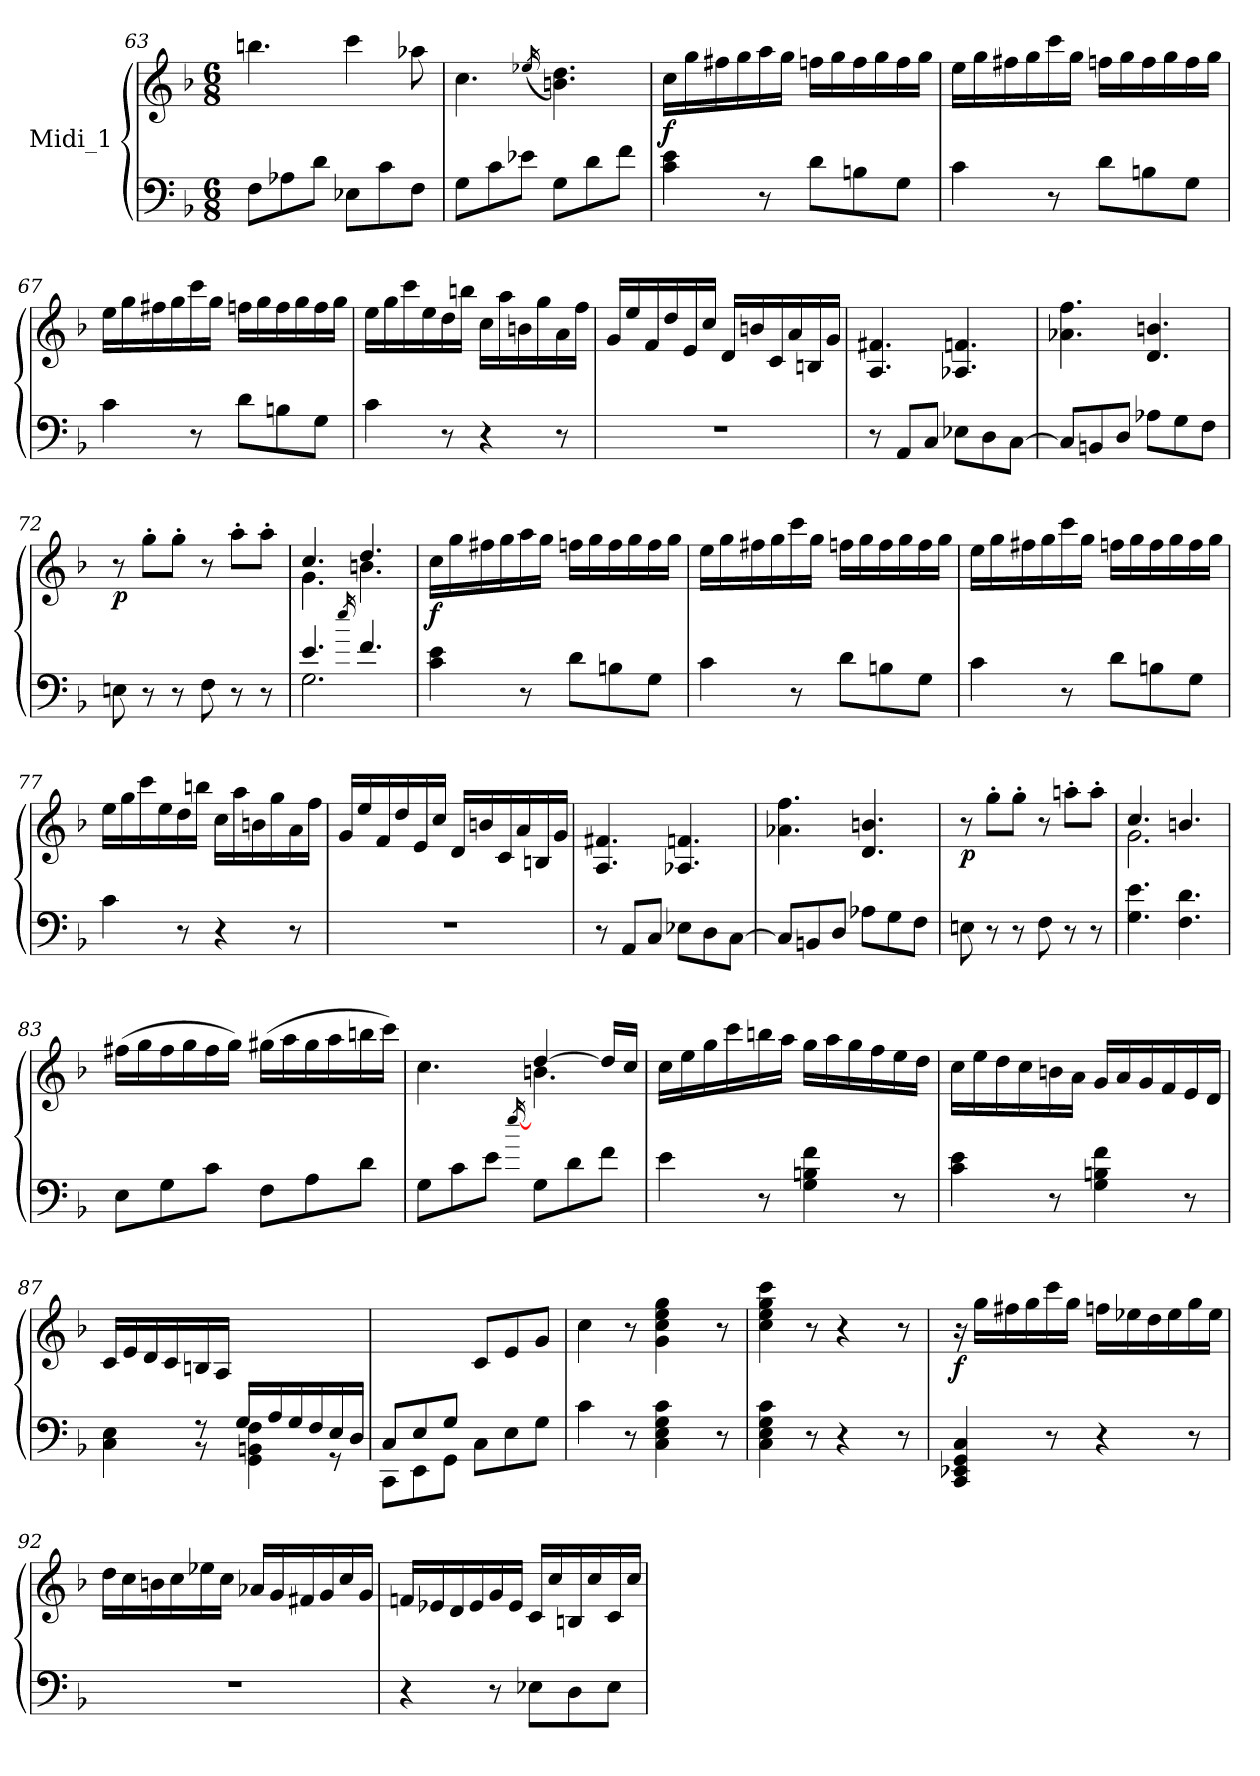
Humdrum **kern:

**kern	**kern	**dynam
*part1	*part1	*part1
*staff2	*staff1	*staff1/2
*I"Midi_1	*	*
*clefF4	*clefG2	*
*k[b-]	*k[b-]	*
*F:	*F:	*
*M6/8	*M6/8	*
=63	=63	=63
8F\L	4.bbn\	.
8A-X\	.	.
8d\J	.	.
8E-X\L	4ccc\	.
8c\	.	.
8F\J	8aa-X\	.
=64	=64	=64
8G\L	4.cc\	.
8c\	.	.
8e-X\J	.	.
.	(16qee-X/	.
8G\L	4.bn\ 4.dd\)	.
8d\	.	.
8f\J	.	.
!!LO:LB:g=z
=65	=65	=65
!	!	!LO:DY:b
4c\ 4e\	16cc\LL	f
.	16gg\	.
.	16ff#X\	.
.	16gg\	.
8r	16aa\	.
.	16gg\JJ	.
8d\L	16ffn\LL	.
.	16gg\	.
8Bn\	16ff\	.
.	16gg\	.
8G\J	16ff\	.
.	16gg\JJ	.
!!LO:LB:g=z
=66	=66	=66
4c\	16ee\LL	.
.	16gg\	.
.	16ff#X\	.
.	16gg\	.
8r	16ccc\	.
.	16gg\JJ	.
8d\L	16ffn\LL	.
.	16gg\	.
8Bn\	16ff\	.
.	16gg\	.
8G\J	16ff\	.
.	16gg\JJ	.
=67	=67	=67
4c\	16ee\LL	.
.	16gg\	.
.	16ff#X\	.
.	16gg\	.
8r	16ccc\	.
.	16gg\JJ	.
8d\L	16ffn\LL	.
.	16gg\	.
8Bn\	16ff\	.
.	16gg\	.
8G\J	16ff\	.
.	16gg\JJ	.
=68	=68	=68
4c\	16ee\LL	.
.	16gg\	.
.	16ccc\	.
.	16ee\	.
8r	16dd\	.
.	16bbn\JJ	.
4r	16cc\LL	.
.	16aa\	.
.	16bn\	.
.	16gg\	.
8r	16a\	.
.	16ff\JJ	.
!!LO:LB:g=z
=69	=69	=69
*^	*	*
*	*^	*	*
2ryy	2.r	2ryy	16g/LL	.
.	.	.	16ee/	.
.	.	.	16f/	.
.	.	.	16dd/	.
.	.	.	16e/	.
.	.	.	16cc/JJ	.
.	.	.	16d/LL	.
.	.	.	16bn/	.
4ryy	.	4ryy	16c/	.
.	.	.	16a/	.
.	.	.	16Bn/	.
.	.	.	16g/JJ	.
=70	=70	=70	=70	=70
2ryy	8r	2ryy	4.A/ 4.f#X/	.
.	8AA/L	.	.	.
.	8C/J	.	.	.
.	8E-X\L	.	4.A-X/ 4.fn/	.
4ryy	8D\	4ryy	.	.
.	[8C\J	.	.	.
=71	=71	=71	=71	=71
2ryy	8C/L]	2ryy	4.a-X\ 4.ff\	.
.	8BBn/	.	.	.
.	8D/J	.	.	.
.	8A-X\L	.	4.d/ 4.bn/	.
4ryy	8G\	4ryy	.	.
.	8F\J	.	.	.
=72	=72	=72	=72	=72
!	!	!	!	!LO:DY:b
2ryy	8Eni\	2ryy	8r	p
.	8r	.	8gg'\L	.
.	8r	.	8gg'\J	.
.	8F\	.	8r	.
4ryy	8r	4ryy	8aa'\L	.
.	8r	.	8aa'\J	.
=73	=73	=73	=73	=73
*	*	*	*^	*
4.ryy	4.e/	2.G\	4.cc/	4.g\	.
(16qee/	.	.	.	.	.
4.ryy	4.f/	.	4.dd/	4.bn\)	.
*	*v	*v	*	*	*
!!LO:LB:g=z
=74	=74	=74	=74	=74
!	!	!	!	!LO:DY:b
*v	*v	*	*	*
*	*v	*v	*
4c\ 4e\	16cc\LL	f
.	16gg\	.
.	16ff#X\	.
.	16gg\	.
8r	16aa\	.
.	16gg\JJ	.
8d\L	16ffn\LL	.
.	16gg\	.
8Bn\	16ff\	.
.	16gg\	.
8G\J	16ff\	.
.	16gg\JJ	.
=75	=75	=75
4c\	16ee\LL	.
.	16gg\	.
.	16ff#X\	.
.	16gg\	.
8r	16ccc\	.
.	16gg\JJ	.
8d\L	16ffn\LL	.
.	16gg\	.
8Bn\	16ff\	.
.	16gg\	.
8G\J	16ff\	.
.	16gg\JJ	.
=76	=76	=76
4c\	16ee\LL	.
.	16gg\	.
.	16ff#X\	.
.	16gg\	.
8r	16ccc\	.
.	16gg\JJ	.
8d\L	16ffn\LL	.
.	16gg\	.
8Bn\	16ff\	.
.	16gg\	.
8G\J	16ff\	.
.	16gg\JJ	.
!!LO:PB:g=z
=77	=77	=77
4c\	16ee\LL	.
.	16gg\	.
.	16ccc\	.
.	16ee\	.
8r	16dd\	.
.	16bbn\JJ	.
4r	16cc\LL	.
.	16aa\	.
.	16bn\	.
.	16gg\	.
8r	16a\	.
.	16ff\JJ	.
=78	=78	=78
2.r	16g/LL	.
.	16ee/	.
.	16f/	.
.	16dd/	.
.	16e/	.
.	16cc/JJ	.
.	16d/LL	.
.	16bn/	.
.	16c/	.
.	16a/	.
.	16Bn/	.
.	16g/JJ	.
=79	=79	=79
8r	4.A/ 4.f#X/	.
8AA/L	.	.
8C/J	.	.
8E-X\L	4.A-X/ 4.fn/	.
8D\	.	.
[8C\J	.	.
=80	=80	=80
8C/L]	4.a-X\ 4.ff\	.
8BBn/	.	.
8D/J	.	.
8A-X\L	4.d/ 4.bn/	.
8G\	.	.
8F\J	.	.
!!LO:LB:g=z
=81	=81	=81
*^	*	*
!	!	!	!LO:DY:b
2ryy	8Eni\	8r	p
.	8r	8gg'\L	.
.	8r	8gg'\J	.
.	8F\	8r	.
4ryy	8r	8aani'\L	.
.	8r	8aa'\J	.
*v	*v	*	*
=82	=82	=82
*	*^	*
4.G\ 4.e\	4.cc/	2.g\	.
4.F\ 4.d\	4.bn/	.	.
*	*v	*v	*
=83	=83	=83
*^	*	*
2ryy	8E\L	(>16ff#X\LL	.
.	.	16gg\	.
.	8G\	16ff#\	.
.	.	16gg\	.
.	8c\J	16ff#\	.
.	.	16gg\JJ)	.
.	8F\L	(>16gg#X\LL	.
.	.	16aa\	.
4ryy	8A\	16gg#\	.
.	.	16aa\	.
.	8d\J	16bbn\	.
.	.	16ccc\JJ)	.
=84	=84	=84	=84
*	*	*^	*
4ryy	8G\L	4.cc\	4.ryy	.
.	8c\	.	.	.
8ryy	8e\J	.	.	.
[16qee/	.	.	.	.
4.ryy	8G\L	[4dd/	4.bn\	.
.	8d\	.	.	.
.	8f\J	16dd/LL]	.	.
.	.	16cc/JJ	.	.
*	*	*v	*v	*
!!LO:LB:g=z
=85	=85	=85	=85
2ryy	4e\	16cc\LL	.
.	.	16ee\	.
.	.	16gg\	.
.	.	16ccc\	.
.	8r	16bbn\	.
.	.	16aa\JJ	.
.	4G\ 4Bn\ 4f\	16gg\LL	.
.	.	16aa\	.
4ryy	.	16gg\	.
.	.	16ff\	.
.	8r	16ee\	.
.	.	16dd\JJ	.
!!LO:PB:g=z
=86	=86	=86	=86
4c\ 4e\	2ryy	16cc\LL	.
.	.	16ee\	.
.	.	16dd\	.
.	.	16cc\	.
8r	.	16bn\	.
.	.	16a\JJ	.
4G\ 4Bn\ 4f\	.	16g/LL	.
.	.	16a/	.
.	4ryy	16g/	.
.	.	16f/	.
8r	.	16e/	.
.	.	16d/JJ	.
=87	=87	=87	=87
4C\ 4E\	4ryy	16c/LL	.
.	.	16e/	.
.	.	16d/	.
.	.	16c/	.
8r	8r	16Bn/	.
.	.	16A/JJ	.
16G/LL	4GG\ 4BBn\ 4F\	8ryy	.
16A/	.	.	.
16G/	.	4ryy	.
16F/	.	.	.
16E/	8r	.	.
16D/JJ	.	.	.
=88	=88	=88	=88
8C/L	8CC\L	4ryy	.
8E/	8EE\	.	.
8G/J	8GG\J	8ryy	.
8C\L	8ryy	8c/L	.
8E\	4ryy	8e/	.
8G\J	.	8g/J	.
=89	=89	=89	=89
4c\	2ryy	4cc\	.
8r	.	8r	.
4C\ 4E\ 4G\ 4c\	.	4g\ 4cc\ 4ee\ 4gg\	.
.	4ryy	.	.
8r	.	8r	.
=90	=90	=90	=90
4C\ 4E\ 4G\ 4c\	2ryy	4cc\ 4ee\ 4gg\ 4ccc\	.
8r	.	8r	.
4r	.	4r	.
.	4ryy	.	.
8r	.	8r	.
*v	*v	*	*
!!LO:LB:g=z
=91	=91	=91
!	!	!LO:DY:b
4CC/ 4EE-X/ 4GG/ 4C/	16r	f
.	16gg\LL	.
.	16ff#X\	.
.	16gg\	.
8r	16ccc\	.
.	16gg\JJ	.
4r	16ffn\LL	.
.	16ee-X\	.
.	16dd\	.
.	16ee-\	.
8r	16gg\	.
.	16ee-\JJ	.
=92	=92	=92
2.r	16dd\LL	.
.	16cc\	.
.	16bn\	.
.	16cc\	.
.	16ee-X\	.
.	16cc\JJ	.
.	16a-X/LL	.
.	16g/	.
.	16f#X/	.
.	16g/	.
.	16cc/	.
.	16g/JJ	.
=93	=93	=93
4r	16fni/LL	.
.	16e-X/	.
.	16d/	.
.	16e-/	.
8r	16g/	.
.	16e-/JJ	.
8E-X\L	16c/LL	.
.	16cc/	.
8D\	16Bn/	.
.	16cc/	.
8E-\J	16c/	.
.	16cc/JJ	.
=	=	=
*-	*-	*-
